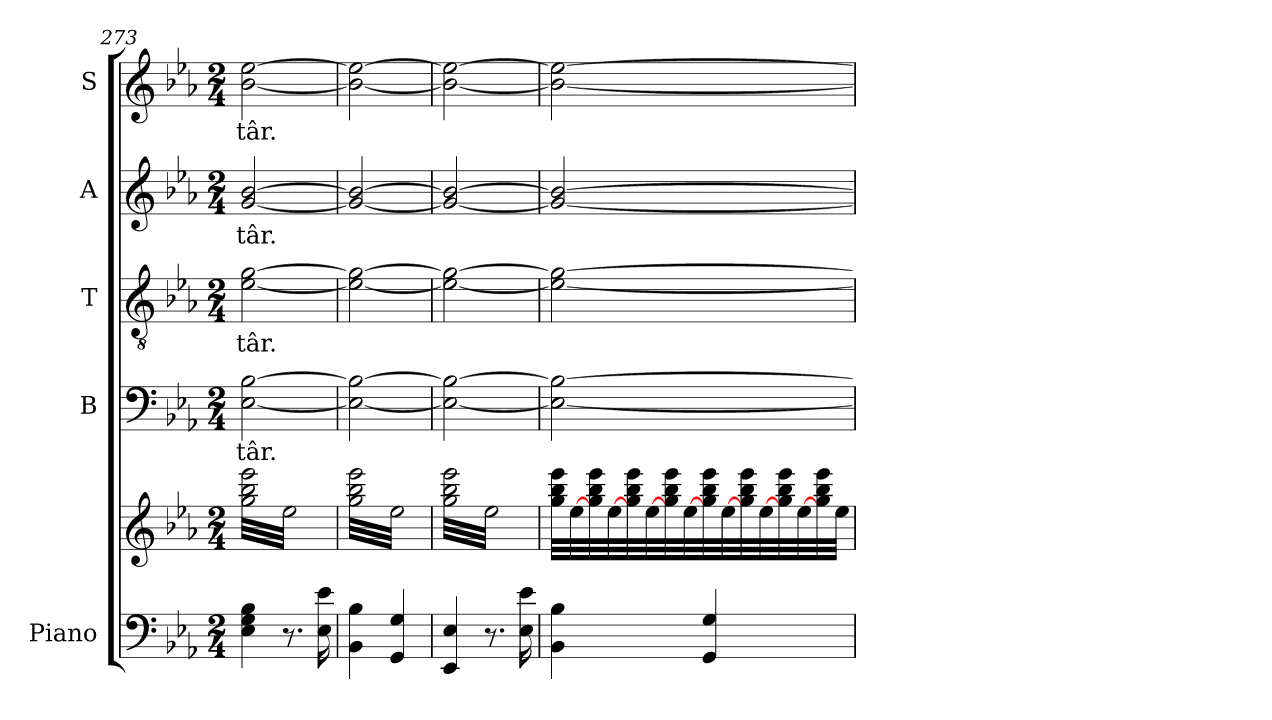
**kern	**kern	**kern	**text	**kern	**text	**kern	**text	**kern	**text
*part5	*part5	*part4	*part4	*part3	*part3	*part2	*part2	*part1	*part1
*staff6	*staff5	*staff4	*staff4	*staff3	*staff3	*staff2	*staff2	*staff1	*staff1
*I"Piano	*	*I"B	*	*I"T	*	*I"A	*	*I"S	*
*I'Pno	*	*I'B	*	*I'T	*	*I'A	*	*I'S	*
!!LO:LB:g=z
*clefF4	*clefG2	*clefF4	*	*clefGv2	*	*clefG2	*	*clefG2	*
*k[b-e-a-]	*k[b-e-a-]	*k[b-e-a-]	*	*k[b-e-a-]	*	*k[b-e-a-]	*	*k[b-e-a-]	*
*M2/4	*M2/4	*M2/4	*	*M2/4	*	*M2/4	*	*M2/4	*
=273	=273	=273	=273	=273	=273	=273	=273	=273	=273
!	!	!	!LO:LY:b	!	!LO:LY:b	!	!LO:LY:b	!	!LO:LY:b
*	*tremolo	*	*	*	*	*	*	*	*
4E-\ 4G\ 4B-\	32gg\ 32bb-\ 32eee-\LLL	[2E-\ [2B-!\	-târ.	[2e-!\ [2g\	-târ.	[2g/ [2b-!/	-târ.	[2b-!\ [2ee-\	-târ.
.	32ee-\	.	.	.	.	.	.	.	.
.	32gg\ 32bb-\ 32eee-\	.	.	.	.	.	.	.	.
.	32ee-\	.	.	.	.	.	.	.	.
.	32gg\ 32bb-\ 32eee-\	.	.	.	.	.	.	.	.
.	32ee-\	.	.	.	.	.	.	.	.
.	32gg\ 32bb-\ 32eee-\	.	.	.	.	.	.	.	.
.	32ee-\	.	.	.	.	.	.	.	.
8.r	32gg\ 32bb-\ 32eee-\	.	.	.	.	.	.	.	.
.	32ee-\	.	.	.	.	.	.	.	.
.	32gg\ 32bb-\ 32eee-\	.	.	.	.	.	.	.	.
.	32ee-\	.	.	.	.	.	.	.	.
.	32gg\ 32bb-\ 32eee-\	.	.	.	.	.	.	.	.
.	32ee-\	.	.	.	.	.	.	.	.
16E-\ 16e-\	32gg\ 32bb-\ 32eee-\	.	.	.	.	.	.	.	.
.	32ee-\JJJ	.	.	.	.	.	.	.	.
=274	=274	=274	=274	=274	=274	=274	=274	=274	=274
4BB-\ 4B-\	32gg\ 32bb-\ 32eee-\LLL	2E-\_ 2B-!\_	.	2e-!\_ 2g\_	.	2g/_ 2b-!/_	.	2b-!\_ 2ee-\_	.
.	32ee-\	.	.	.	.	.	.	.	.
.	32gg\ 32bb-\ 32eee-\	.	.	.	.	.	.	.	.
.	32ee-\	.	.	.	.	.	.	.	.
.	32gg\ 32bb-\ 32eee-\	.	.	.	.	.	.	.	.
.	32ee-\	.	.	.	.	.	.	.	.
.	32gg\ 32bb-\ 32eee-\	.	.	.	.	.	.	.	.
.	32ee-\	.	.	.	.	.	.	.	.
4GG/ 4G/	32gg\ 32bb-\ 32eee-\	.	.	.	.	.	.	.	.
.	32ee-\	.	.	.	.	.	.	.	.
.	32gg\ 32bb-\ 32eee-\	.	.	.	.	.	.	.	.
.	32ee-\	.	.	.	.	.	.	.	.
.	32gg\ 32bb-\ 32eee-\	.	.	.	.	.	.	.	.
.	32ee-\	.	.	.	.	.	.	.	.
.	32gg\ 32bb-\ 32eee-\	.	.	.	.	.	.	.	.
.	32ee-\JJJ	.	.	.	.	.	.	.	.
=275	=275	=275	=275	=275	=275	=275	=275	=275	=275
4EE-/ 4E-/	32gg\ 32bb-\ 32eee-\LLL	2E-\_ 2B-!\_	.	2e-!\_ 2g\_	.	2g/_ 2b-!/_	.	2b-!\_ 2ee-\_	.
.	32ee-\	.	.	.	.	.	.	.	.
.	32gg\ 32bb-\ 32eee-\	.	.	.	.	.	.	.	.
.	32ee-\	.	.	.	.	.	.	.	.
.	32gg\ 32bb-\ 32eee-\	.	.	.	.	.	.	.	.
.	32ee-\	.	.	.	.	.	.	.	.
.	32gg\ 32bb-\ 32eee-\	.	.	.	.	.	.	.	.
.	32ee-\	.	.	.	.	.	.	.	.
8.r	32gg\ 32bb-\ 32eee-\	.	.	.	.	.	.	.	.
.	32ee-\	.	.	.	.	.	.	.	.
.	32gg\ 32bb-\ 32eee-\	.	.	.	.	.	.	.	.
.	32ee-\	.	.	.	.	.	.	.	.
.	32gg\ 32bb-\ 32eee-\	.	.	.	.	.	.	.	.
.	32ee-\	.	.	.	.	.	.	.	.
16E-\ 16e-\	32gg\ 32bb-\ 32eee-\	.	.	.	.	.	.	.	.
.	32ee-\JJJ	.	.	.	.	.	.	.	.
=276	=276	=276	=276	=276	=276	=276	=276	=276	=276
4BB-\ 4B-\	32gg\ 32bb-\ 32eee-\LLL	2E-\_ 2B-!\_	.	2e-!\_ 2g\_	.	2g/_ 2b-!/_	.	2b-!\_ 2ee-\_	.
.	[32ee-\	.	.	.	.	.	.	.	.
.	32gg\ 32bb-\ 32eee-\	.	.	.	.	.	.	.	.
.	[32ee-\	.	.	.	.	.	.	.	.
.	32gg\ 32bb-\ 32eee-\	.	.	.	.	.	.	.	.
.	[32ee-\	.	.	.	.	.	.	.	.
.	32gg\ 32bb-\ 32eee-\	.	.	.	.	.	.	.	.
.	[32ee-\	.	.	.	.	.	.	.	.
4GG/ 4G/	32gg\ 32bb-\ 32eee-\	.	.	.	.	.	.	.	.
.	[32ee-\	.	.	.	.	.	.	.	.
.	32gg\ 32bb-\ 32eee-\	.	.	.	.	.	.	.	.
.	[32ee-\	.	.	.	.	.	.	.	.
.	32gg\ 32bb-\ 32eee-\	.	.	.	.	.	.	.	.
.	[32ee-\	.	.	.	.	.	.	.	.
.	32gg\ 32bb-\ 32eee-\	.	.	.	.	.	.	.	.
.	32ee-\JJJ	.	.	.	.	.	.	.	.
*	*Xtremolo	*	*	*	*	*	*	*	*
.	.	.	.	.	.	.	.	.	.
.	.	.	.	.	.	.	.	.	.
.	.	.	.	.	.	.	.	.	.
.	.	.	.	.	.	.	.	.	.
.	.	.	.	.	.	.	.	.	.
.	.	.	.	.	.	.	.	.	.
.	.	.	.	.	.	.	.	.	.
.	.	.	.	.	.	.	.	.	.
=	=	=	=	=	=	=	=	=	=
*-	*-	*-	*-	*-	*-	*-	*-	*-	*-
